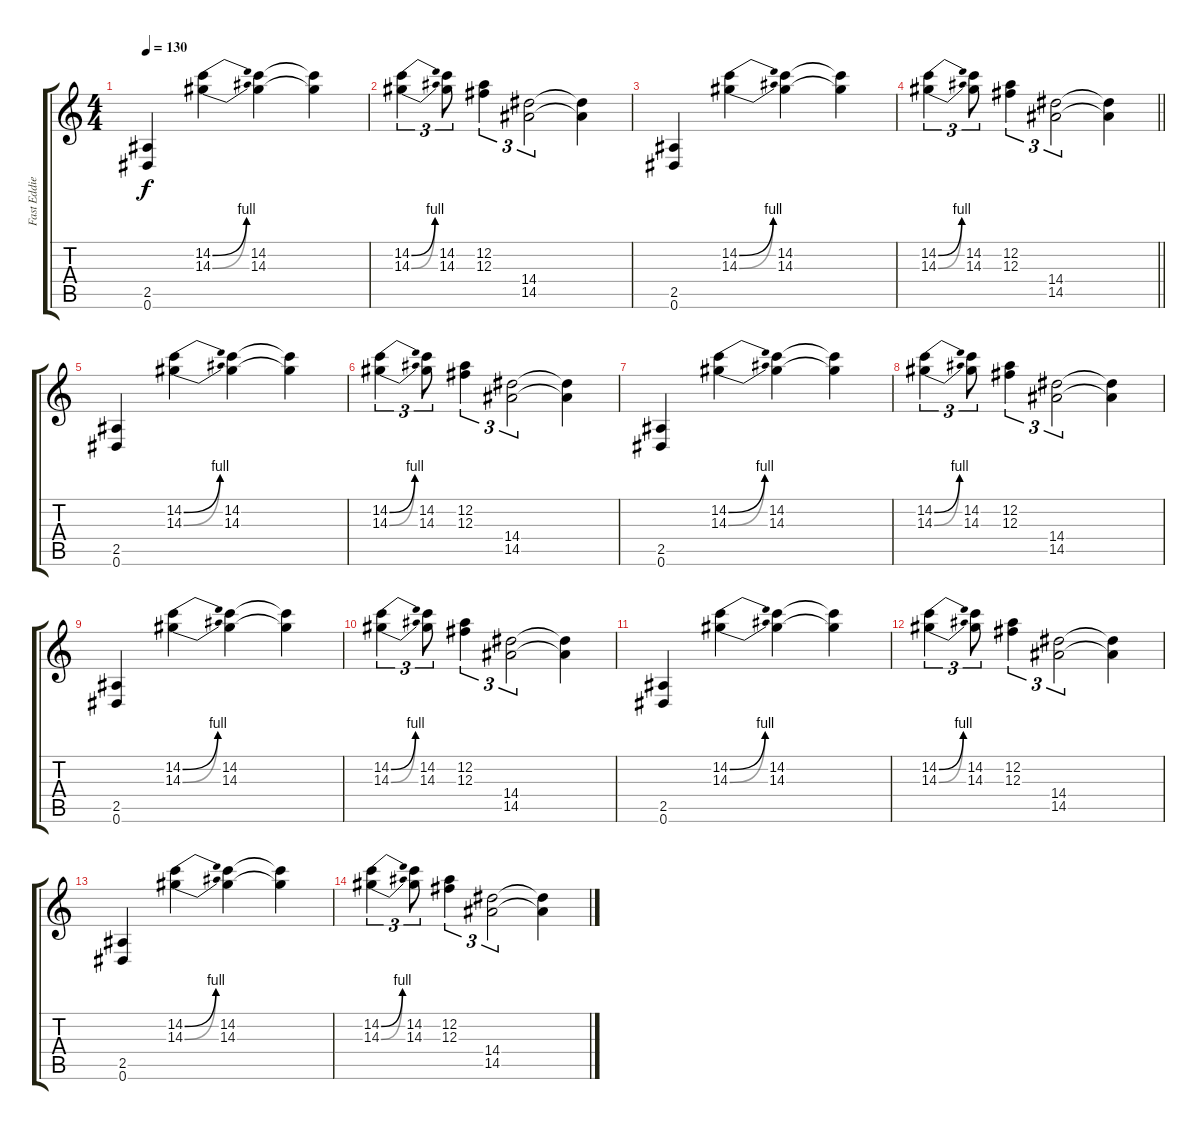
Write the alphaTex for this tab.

\track ("Fast Eddie Clarke" "Fast Eddie") {instrument overdrivenguitar}
\staff {score tabs}
\tuning (Eb4 Bb3 Gb3 Db3 Ab2 Eb2) {hide}
\ts (4 4)
\tempo 130
\clef g2
\ks c
(2.5 0.6).4{dy f} (14.2{be (bend 0 0 60 4)} 14.3{be (bend 0 0 60 4)}).4 (14.2 14.3).4 (14.2{t} 14.3{t}).4 |
(14.2{be (bend 0 0 60 4)} 14.3{be (bend 0 0 60 4)}).4{tu (3 2)} (14.2 14.3).8{tu (3 2)} (12.2 12.3).4{tu (3 2)} (14.4 14.5).2{tu (3 2)} (14.4{t} 14.5{t}).4 |
(2.5 0.6).4 (14.2{be (bend 0 0 60 4)} 14.3{be (bend 0 0 60 4)}).4 (14.2 14.3).4 (14.2{t} 14.3{t}).4 |
\barLineRight lightlight
(14.2{be (bend 0 0 60 4)} 14.3{be (bend 0 0 60 4)}).4{tu (3 2)} (14.2 14.3).8{tu (3 2)} (12.2 12.3).4{tu (3 2)} (14.4 14.5).2{tu (3 2)} (14.4{t} 14.5{t}).4 |
(2.5 0.6).4 (14.2{be (bend 0 0 60 4)} 14.3{be (bend 0 0 60 4)}).4 (14.2 14.3).4 (14.2{t} 14.3{t}).4 |
(14.2{be (bend 0 0 60 4)} 14.3{be (bend 0 0 60 4)}).4{tu (3 2)} (14.2 14.3).8{tu (3 2)} (12.2 12.3).4{tu (3 2)} (14.4 14.5).2{tu (3 2)} (14.4{t} 14.5{t}).4 |
(2.5 0.6).4 (14.2{be (bend 0 0 60 4)} 14.3{be (bend 0 0 60 4)}).4 (14.2 14.3).4 (14.2{t} 14.3{t}).4 |
(14.2{be (bend 0 0 60 4)} 14.3{be (bend 0 0 60 4)}).4{tu (3 2)} (14.2 14.3).8{tu (3 2)} (12.2 12.3).4{tu (3 2)} (14.4 14.5).2{tu (3 2)} (14.4{t} 14.5{t}).4 |
(2.5 0.6).4{volume 6} (14.2{be (bend 0 0 60 4)} 14.3{be (bend 0 0 60 4)}).4 (14.2 14.3).4 (14.2{t} 14.3{t}).4 |
(14.2{be (bend 0 0 60 4)} 14.3{be (bend 0 0 60 4)}).4{tu (3 2)} (14.2 14.3).8{tu (3 2)} (12.2 12.3).4{tu (3 2)} (14.4 14.5).2{tu (3 2)} (14.4{t} 14.5{t}).4 |
(2.5 0.6).4 (14.2{be (bend 0 0 60 4)} 14.3{be (bend 0 0 60 4)}).4 (14.2 14.3).4 (14.2{t} 14.3{t}).4 |
(14.2{be (bend 0 0 60 4)} 14.3{be (bend 0 0 60 4)}).4{tu (3 2)} (14.2 14.3).8{tu (3 2)} (12.2 12.3).4{tu (3 2)} (14.4 14.5).2{tu (3 2)} (14.4{t} 14.5{t}).4 |
(2.5 0.6).4{volume 0} (14.2{be (bend 0 0 60 4)} 14.3{be (bend 0 0 60 4)}).4 (14.2 14.3).4 (14.2{t} 14.3{t}).4 |
(14.2{be (bend 0 0 60 4)} 14.3{be (bend 0 0 60 4)}).4{tu (3 2)} (14.2 14.3).8{tu (3 2)} (12.2 12.3).4{tu (3 2)} (14.4 14.5).2{tu (3 2)} (14.4{t} 14.5{t}).4
